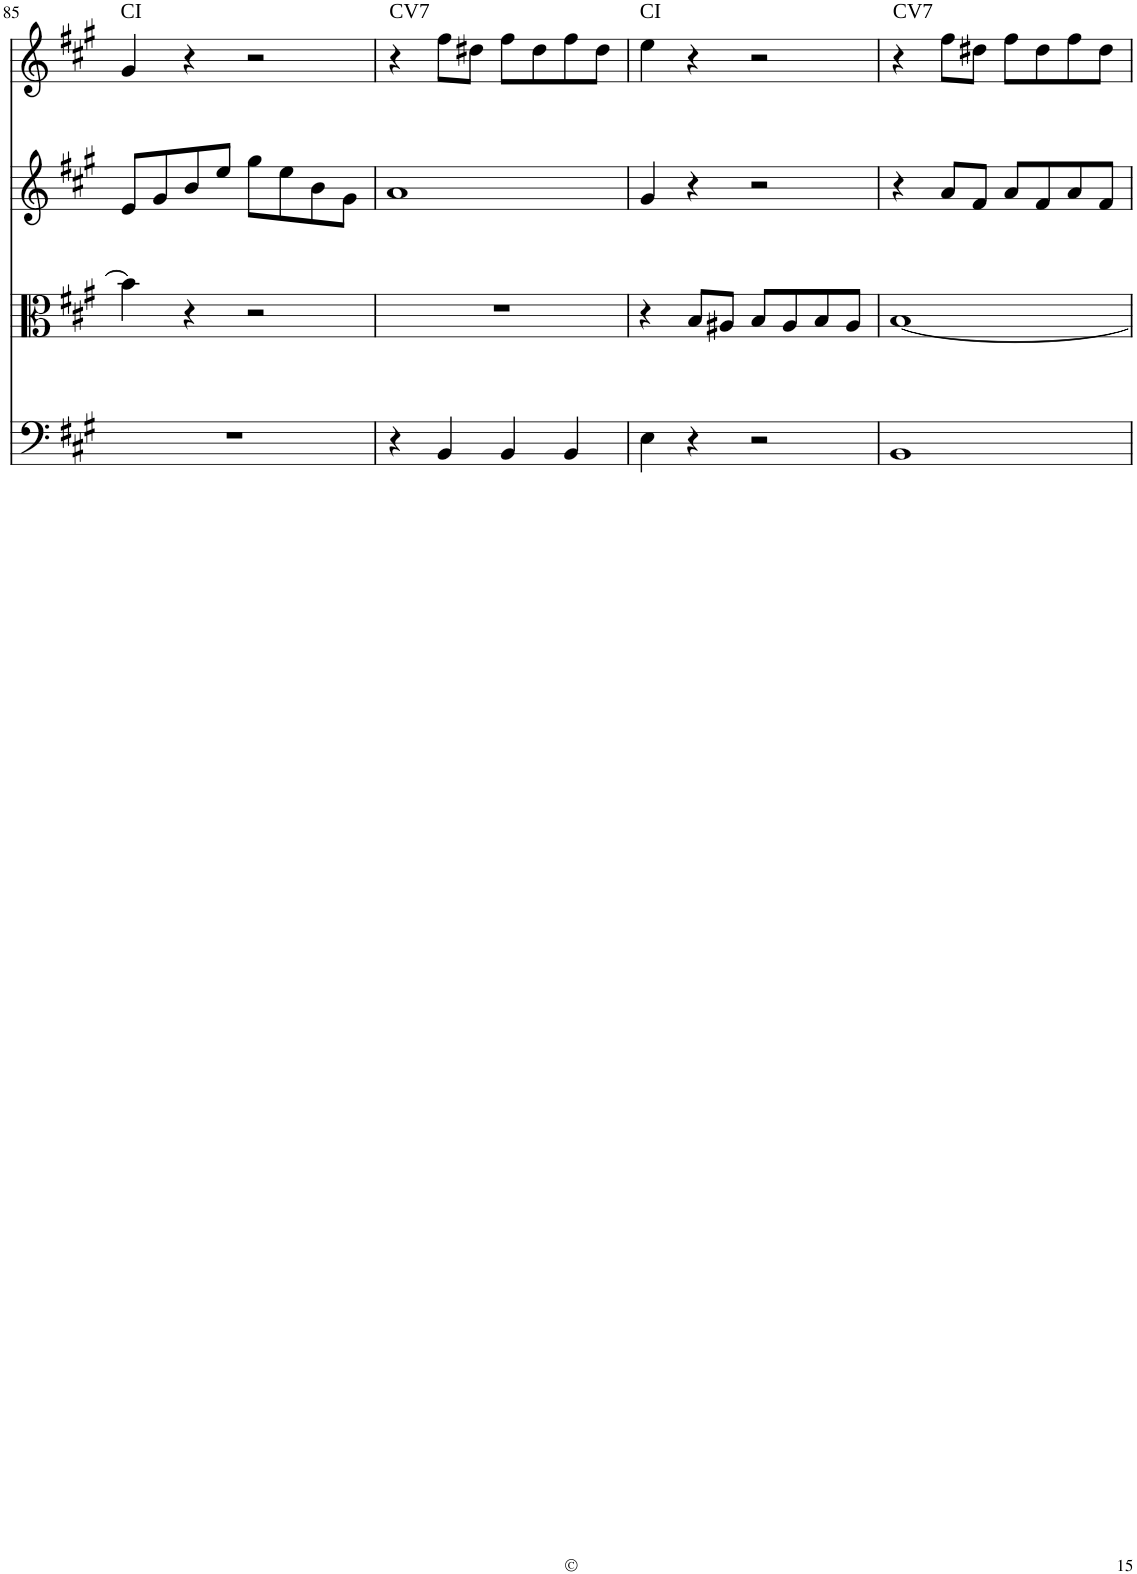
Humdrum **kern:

**kern	**kern	**kern	**kern
*part4	*part3	*part2	*part1
*staff4	*staff3	*staff2	*staff1
*I"Violoncello	*I"Viola	*I"Violin 2	*I"Violin 1
*I'Vc	*I'Vla	*I'Vln	*I'Vln
!!LO:PB:g=z
*clefF4	*clefC3	*clefG2	*clefG2
*k[f#c#g#]	*k[f#c#g#]	*k[f#c#g#]	*k[f#c#g#]
*A:	*A:	*A:	*A:
*M2/2	*M2/2	*M2/2	*M2/2
*met(c|)	*met(c|)	*met(c|)	*met(c|)
=85	=85	=85	=85
!	!	!	!LO:TX:a:t=CI
1r	4b\]	8e/L	4g#/
.	.	8g#/	.
.	4r	8b/	4r
.	.	8ee/J	.
.	2r	8gg#\L	2r
.	.	8ee\	.
.	.	8b\	.
.	.	8g#\J	.
=86	=86	=86	=86
!	!	!	!LO:TX:a:t=CV7
4r	1r	1a	4r
4BB/	.	.	8ff#\L
.	.	.	8dd#X\J
4BB/	.	.	8ff#\L
.	.	.	8dd#\
4BB/	.	.	8ff#\
.	.	.	8dd#\J
=87	=87	=87	=87
!	!	!	!LO:TX:a:t=CI
4E\	4r	4g#/	4ee\
4r	8B/L	4r	4r
.	8A#X/J	.	.
2r	8B/L	2r	2r
.	8A#/	.	.
.	8B/	.	.
.	8A#/J	.	.
=88	=88	=88	=88
!	!	!	!LO:TX:a:t=CV7
1BB	[1B	4r	4r
.	.	8a/L	8ff#\L
.	.	8f#/J	8dd#X\J
.	.	8a/L	8ff#\L
.	.	8f#/	8dd#\
.	.	8a/	8ff#\
.	.	8f#/J	8dd#\J
=	=	=	=
*-	*-	*-	*-
